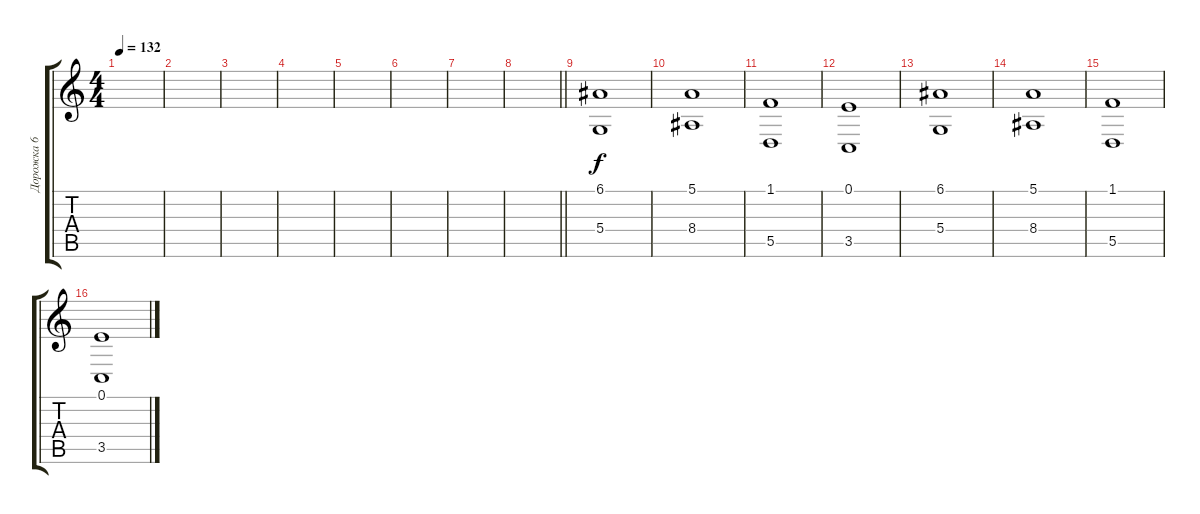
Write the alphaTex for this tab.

\track ("Дорожка 6" "Дорожка 6") {instrument stringensemble2}
\staff {score tabs}
\tuning (E4 B3 G3 D3 A2 E2) {hide}
\ts (4 4)
\tempo 132
\clef g2
\ks c
|
|
|
|
|
|
|
\barLineRight lightlight
|
(6.1 5.4).1 |
(5.1 8.4).1 |
(1.1 5.5).1 |
(0.1 3.5).1 |
(6.1 5.4).1 |
(5.1 8.4).1 |
(1.1 5.5).1 |
(0.1 3.5).1
